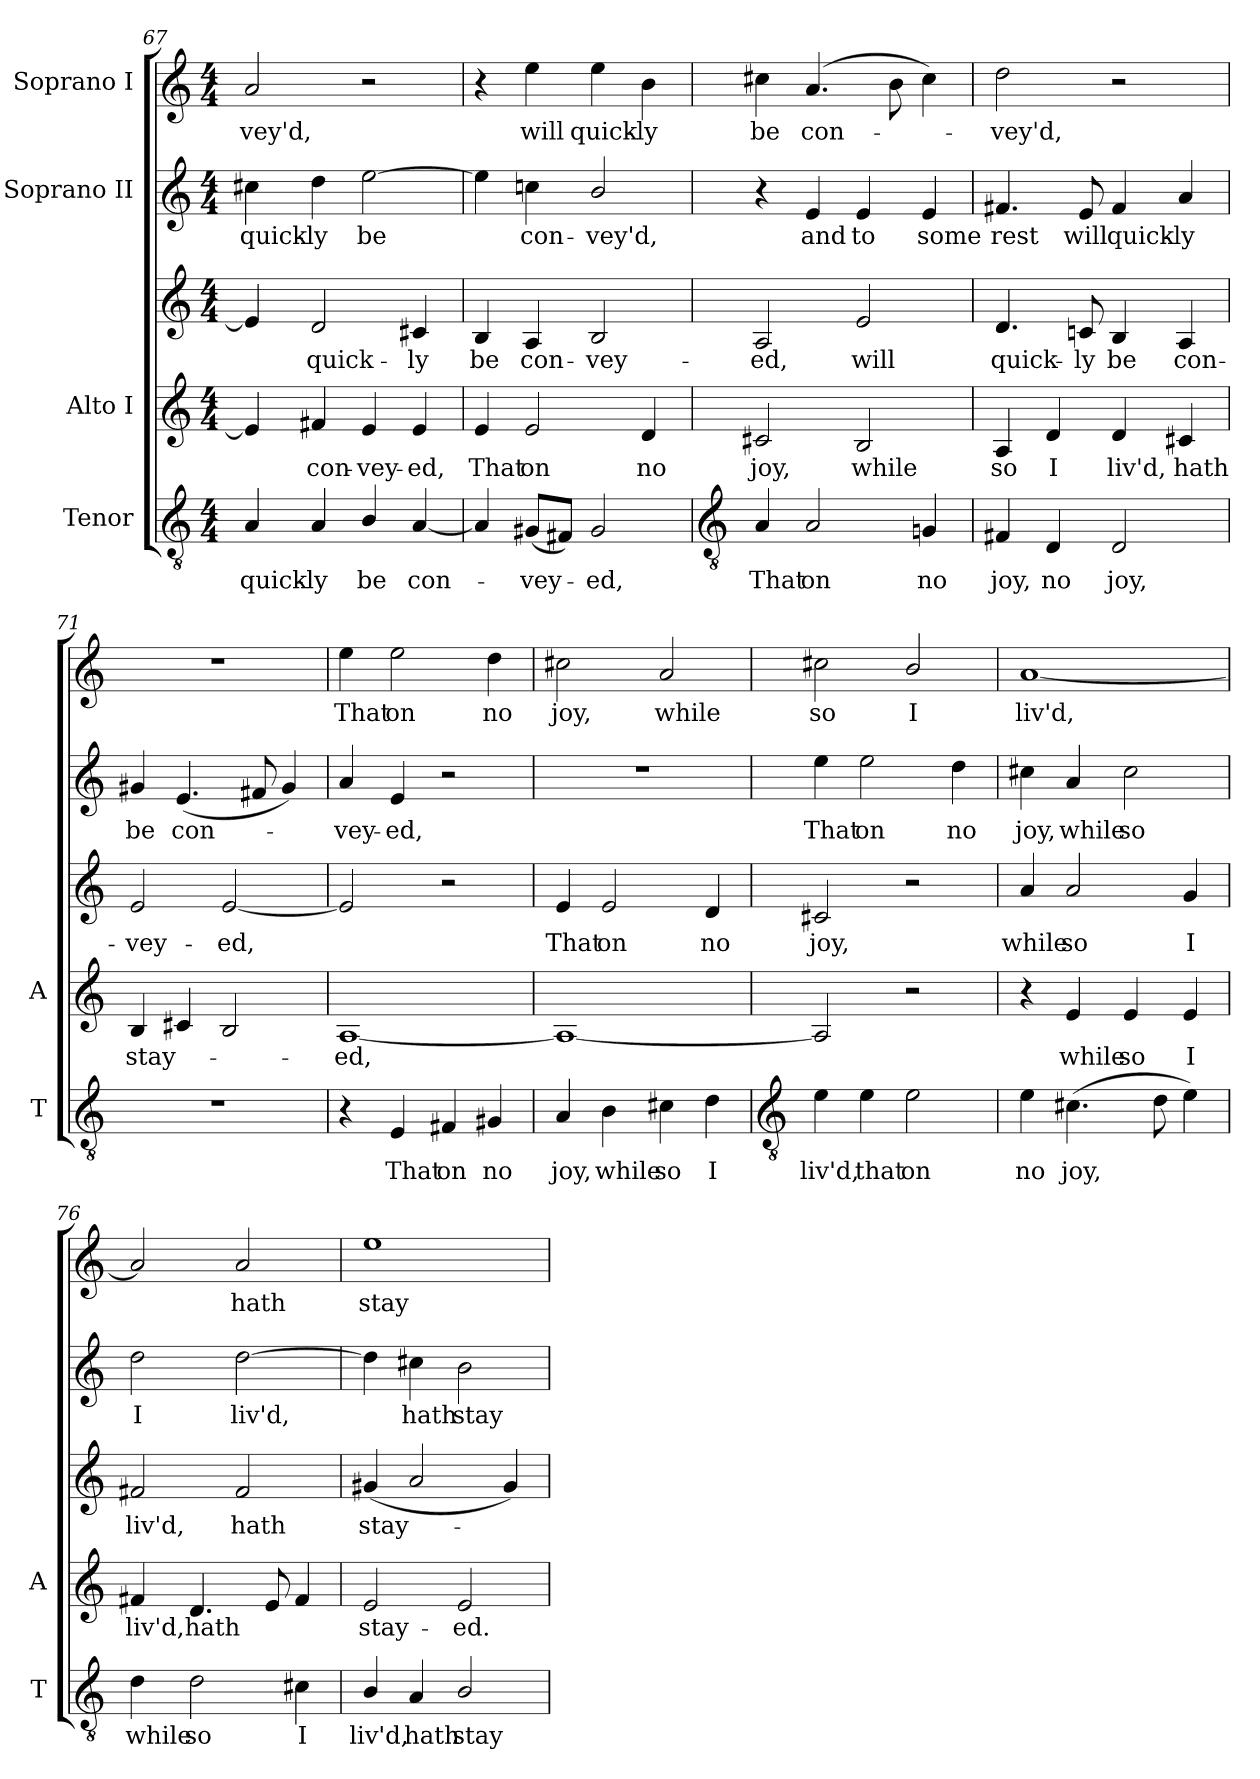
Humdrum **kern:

**kern	**text	**kern	**text	**kern	**text	**kern	**text	**kern	**text
*part4	*part4	*part3	*part3	*part3	*part3	*part2	*part2	*part1	*part1
*staff5	*staff5	*staff4	*staff4	*staff3	*staff3	*staff2	*staff2	*staff1	*staff1
*I"Tenor	*	*I"Alto I	*	*	*	*I"Soprano II	*	*I"Soprano I	*
*I'T	*	*I'A	*	*	*	*	*	*	*
*clefGv2	*	*clefG2	*	*clefG2	*	*clefG2	*	*clefG2	*
*k[]	*	*k[]	*	*k[]	*	*k[]	*	*k[]	*
*C:	*	*C:	*	*C:	*	*C:	*	*C:	*
*M4/4	*	*M4/4	*	*M4/4	*	*M4/4	*	*M4/4	*
=67	=67	=67	=67	=67	=67	=67	=67	=67	=67
!	!LO:LY:b	!	!	!	!	!	!LO:LY:b	!	!LO:LY:b
4A	quick-	4e]	.	4e]	.	4cc#X	quick-	2a	-vey'd,
!	!LO:LY:b	!	!LO:LY:b	!	!LO:LY:b	!	!LO:LY:b	!	!
4A	-ly	4f#X	con-	2d	quick-	4dd	-ly	.	.
!	!LO:LY:b	!	!LO:LY:b	!	!	!	!LO:LY:b	!	!
4B/	be	4e	-vey-	.	.	[2ee	be	2r	.
!	!LO:LY:b	!	!LO:LY:b	!	!LO:LY:b	!	!	!	!
[4A	con-	4e	-ed,	4c#X	-ly	.	.	.	.
=68	=68	=68	=68	=68	=68	=68	=68	=68	=68
!	!	!	!LO:LY:b	!	!LO:LY:b	!	!	!	!
4A]	.	4e	-That	4B	be	4ee]	.	4r	.
!	!LO:LY:b	!	!LO:LY:b	!	!LO:LY:b	!	!LO:LY:b	!	!LO:LY:b
(<8G#XL	vey-	2e	on	4A	con-	4ccn	con-	4ee	will
8F#XJ)	.	.	.	.	.	.	.	.	.
!	!LO:LY:b	!	!	!	!LO:LY:b	!	!LO:LY:b	!	!LO:LY:b
2G#	ed,	.	.	2B	-vey-	2b/	-vey'd,	4ee	quick-
!	!	!	!LO:LY:b	!	!	!	!	!	!LO:LY:b
.	.	4d	no	.	.	.	.	4b	-ly
!!LO:LB:g=z
=69	=69	=69	=69	=69	=69	=69	=69	=69	=69
*clefGv2	*	*	*	*	*	*	*	*	*
!	!LO:LY:b	!	!LO:LY:b	!	!LO:LY:b	!	!	!	!LO:LY:b
4A	That	2c#X	joy,	2A	ed,	4r	.	4cc#X	be
!	!LO:LY:b	!	!	!	!	!	!LO:LY:b	!	!LO:LY:b
2A	on	.	.	.	.	4e	and	(>4.a	con-
!	!	!	!LO:LY:b	!	!LO:LY:b	!	!LO:LY:b	!	!
.	.	2B	while	2e	will	4e	to	.	.
.	.	.	.	.	.	.	.	8b	.
!	!LO:LY:b	!	!	!	!	!	!LO:LY:b	!	!
4Gn	no	.	.	.	.	4e	some	4cc#)	.
=70	=70	=70	=70	=70	=70	=70	=70	=70	=70
!	!LO:LY:b	!	!LO:LY:b	!	!LO:LY:b	!	!LO:LY:b	!	!LO:LY:b
4F#X	joy,	4A	-so	4.d	quick-	4.f#X	rest	2dd	vey'd,
!	!LO:LY:b	!	!LO:LY:b	!	!	!	!	!	!
4D	no	4d	I	.	.	.	.	.	.
!	!	!	!	!	!LO:LY:b	!	!LO:LY:b	!	!
.	.	.	.	8cn	-ly	8e	will	.	.
!	!LO:LY:b	!	!LO:LY:b	!	!LO:LY:b	!	!LO:LY:b	!	!
2D	joy,	4d	liv'd,	4B	be	4f#	quick-	2r	.
!	!	!	!LO:LY:b	!	!LO:LY:b	!	!LO:LY:b	!	!
.	.	4c#X	hath	4A	con-	4a	-ly	.	.
=71	=71	=71	=71	=71	=71	=71	=71	=71	=71
!	!	!	!LO:LY:b	!	!LO:LY:b	!	!LO:LY:b	!	!
1r	.	4B	stay-	2e	vey-	4g#X	be	1r	.
!	!	!	!	!	!	!	!LO:LY:b	!	!
.	.	4c#X/	.	.	.	(<4.e	con-	.	.
!	!	!	!	!	!LO:LY:b	!	!	!	!
.	.	2B	.	[2e	-ed,	.	.	.	.
.	.	.	.	.	.	8f#X	.	.	.
.	.	.	.	.	.	4g#)	.	.	.
=72	=72	=72	=72	=72	=72	=72	=72	=72	=72
!	!	!	!LO:LY:b	!	!	!	!LO:LY:b	!	!LO:LY:b
4r	.	[1A	ed,	2e]	.	4a	vey-	4ee	That
!	!LO:LY:b	!	!	!	!	!	!LO:LY:b	!	!LO:LY:b
4E	That	.	.	.	.	4e	-ed,	2ee	on
!	!LO:LY:b	!	!	!	!	!	!	!	!
4F#X	on	.	.	2r	.	2r	.	.	.
!	!LO:LY:b	!	!	!	!	!	!	!	!LO:LY:b
4G#X	no	.	.	.	.	.	.	4dd	no
=73	=73	=73	=73	=73	=73	=73	=73	=73	=73
!	!LO:LY:b	!	!	!	!LO:LY:b	!	!	!	!LO:LY:b
4A	joy,	1A_	.	4e	That	1r	.	2cc#X	joy,
!	!LO:LY:b	!	!	!	!LO:LY:b	!	!	!	!
4B	while	.	.	2e	on	.	.	.	.
!	!LO:LY:b	!	!	!	!	!	!	!	!LO:LY:b
4c#X	so	.	.	.	.	.	.	2a	while
!	!LO:LY:b	!	!	!	!LO:LY:b	!	!	!	!
4d	I	.	.	4d	no	.	.	.	.
!!LO:LB:g=z
=74	=74	=74	=74	=74	=74	=74	=74	=74	=74
*clefGv2	*	*	*	*	*	*	*	*	*
!	!LO:LY:b	!	!	!	!LO:LY:b	!	!LO:LY:b	!	!LO:LY:b
4e	liv'd,	2A]	.	2c#X	joy,	4ee	That	2cc#X	so
!	!LO:LY:b	!	!	!	!	!	!LO:LY:b	!	!
4e	that	.	.	.	.	2ee	on	.	.
!	!LO:LY:b	!	!	!	!	!	!	!	!LO:LY:b
2e	on	2r	.	2r	.	.	.	2b/	I
!	!	!	!	!	!	!	!LO:LY:b	!	!
.	.	.	.	.	.	4dd	no	.	.
=75	=75	=75	=75	=75	=75	=75	=75	=75	=75
!	!LO:LY:b	!	!	!	!LO:LY:b	!	!LO:LY:b	!	!LO:LY:b
4e	no	4r	.	4a	while	4cc#X	joy,	[1a	liv'd,
!	!LO:LY:b	!	!LO:LY:b	!	!LO:LY:b	!	!LO:LY:b	!	!
(>4.c#X	joy,	4e	while	2a	so	4a	while	.	.
!	!	!	!LO:LY:b	!	!	!	!LO:LY:b	!	!
.	.	4e	so	.	.	2cc#	so	.	.
8d	.	.	.	.	.	.	.	.	.
!	!	!	!LO:LY:b	!	!LO:LY:b	!	!	!	!
4e)	.	4e	I	4g	I	.	.	.	.
=76	=76	=76	=76	=76	=76	=76	=76	=76	=76
!	!LO:LY:b	!	!LO:LY:b	!	!LO:LY:b	!	!LO:LY:b	!	!
4d	while	4f#X	liv'd,	2f#X	liv'd,	2dd	I	2a]	.
!	!LO:LY:b	!	!LO:LY:b	!	!	!	!	!	!
2d	so	4.d	hath	.	.	.	.	.	.
!	!	!	!	!	!LO:LY:b	!	!LO:LY:b	!	!LO:LY:b
.	.	.	.	2f#	hath	[2dd	liv'd,	2a	hath
.	.	8e	.	.	.	.	.	.	.
!	!LO:LY:b	!	!	!	!	!	!	!	!
4c#X	I	4f#	.	.	.	.	.	.	.
=77	=77	=77	=77	=77	=77	=77	=77	=77	=77
!	!LO:LY:b	!	!LO:LY:b	!	!LO:LY:b	!	!	!	!LO:LY:b
4B/	liv'd,	2e	stay-	(<4g#X	stay-	4dd]	.	1ee	stay-
!	!LO:LY:b	!	!	!	!	!	!LO:LY:b	!	!
4A	hath	.	.	2a	.	4cc#X	hath	.	.
!	!LO:LY:b	!	!LO:LY:b	!	!	!	!LO:LY:b	!	!
2B/	stay-	2e	-ed.	.	.	2b	stay-	.	.
.	.	.	.	4g#)	.	.	.	.	.
=	=	=	=	=	=	=	=	=	=
*-	*-	*-	*-	*-	*-	*-	*-	*-	*-
